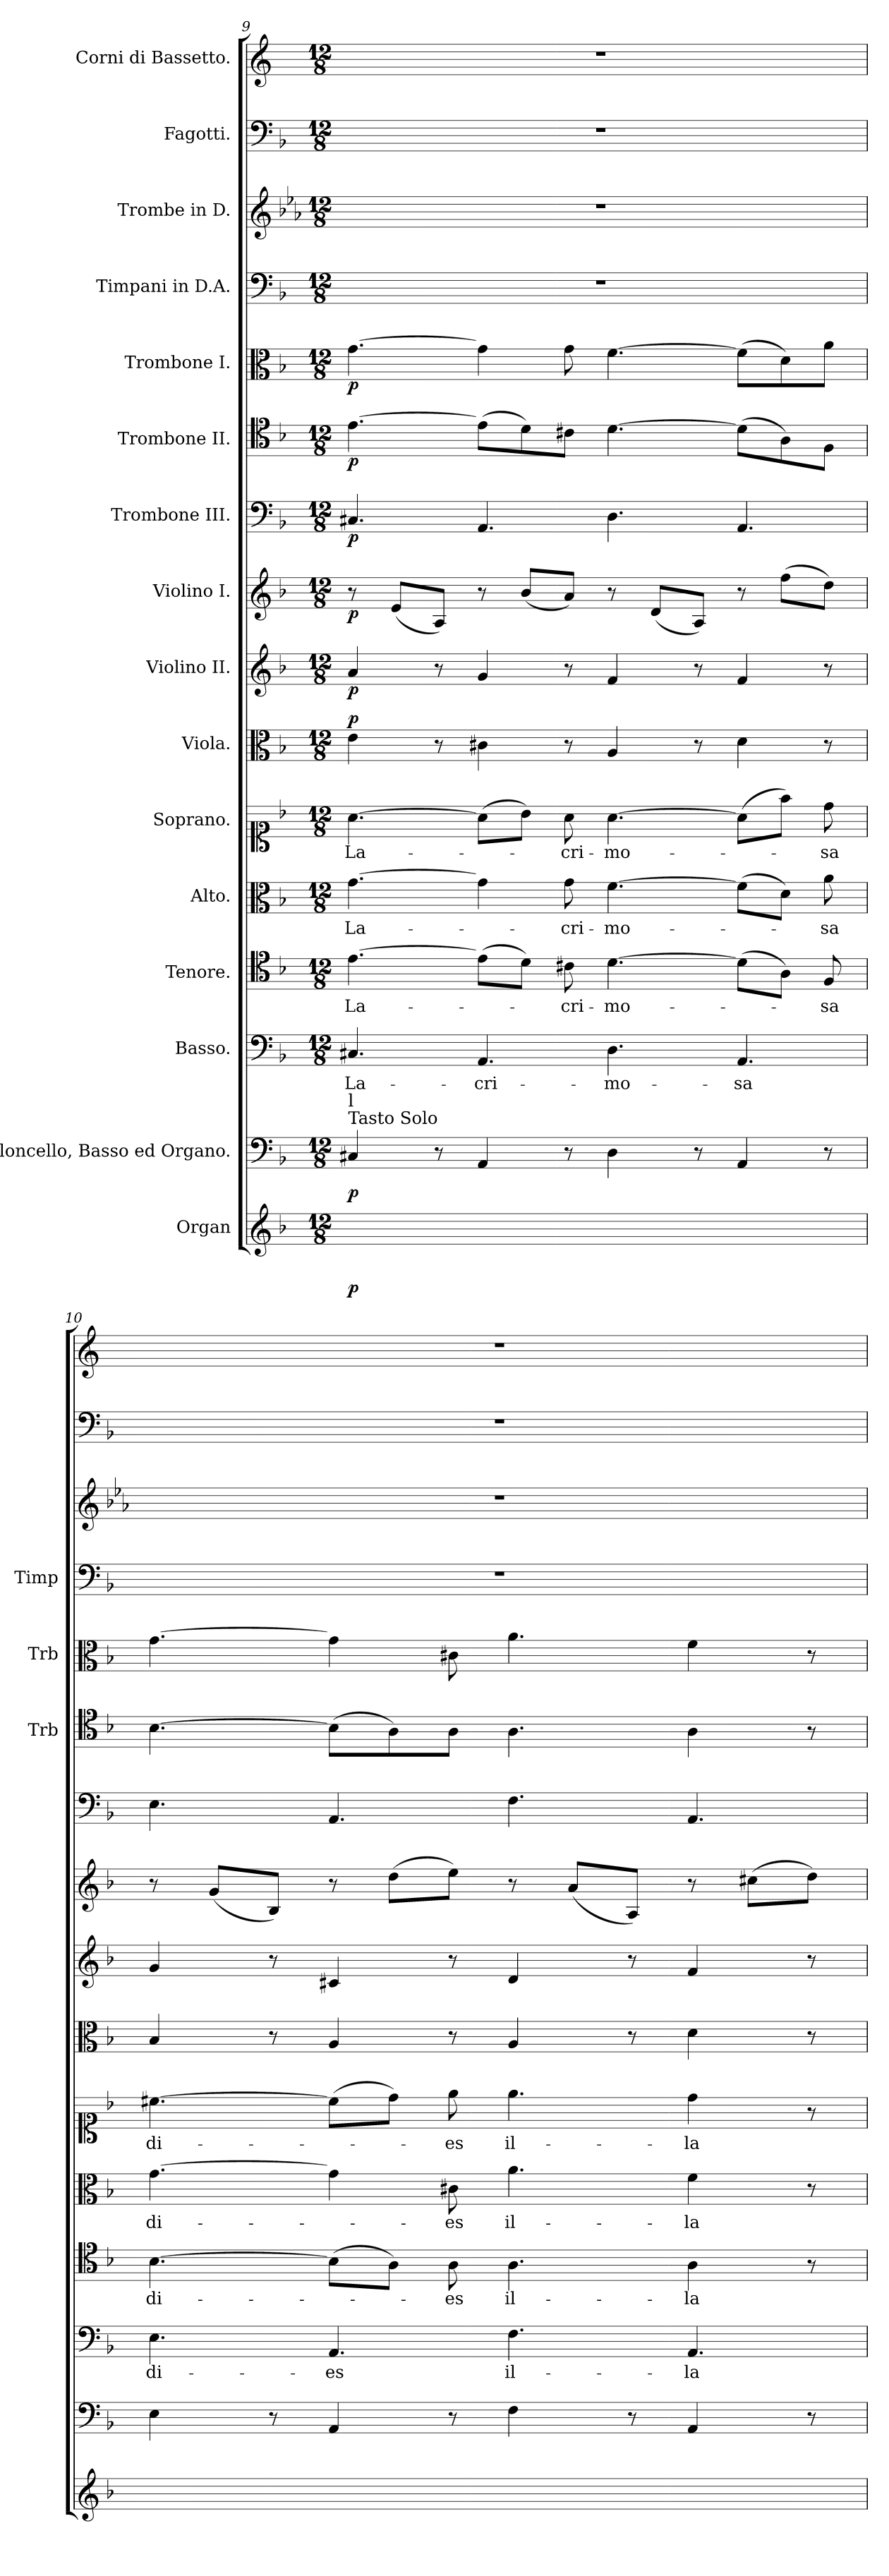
**kern	**dynam	**kern	**dynam	**kern	**text	**dynam	**kern	**text	**dynam	**kern	**text	**dynam	**kern	**text	**dynam	**kern	**text	**dynam	**kern	**dynam	**kern	**dynam	**kern	**dynam	**kern	**dynam	**kern	**dynam	**kern	**kern	**kern	**kern
*part16	*part16	*part15	*part15	*part14	*part14	*part14	*part13	*part13	*part13	*part12	*part12	*part12	*part11	*part11	*part11	*part10	*part10	*part10	*part9	*part9	*part8	*part8	*part7	*part7	*part6	*part6	*part5	*part5	*part4	*part3	*part2	*part1
*staff16	*staff16	*staff15	*staff15	*staff14	*staff14	*staff14	*staff13	*staff13	*staff13	*staff12	*staff12	*staff12	*staff11	*staff11	*staff11	*staff10	*staff10	*staff10	*staff9	*staff9	*staff8	*staff8	*staff7	*staff7	*staff6	*staff6	*staff5	*staff5	*staff4	*staff3	*staff2	*staff1
*I"Organ	*	*I"Violoncello, Basso ed Organo.	*	*I"Basso.	*	*	*I"Tenore.	*	*	*I"Alto.	*	*	*I"Soprano.	*	*	*I"Viola.	*	*	*I"Violino II.	*	*I"Violino I.	*	*I"Trombone III.	*	*I"Trombone II.	*	*I"Trombone I.	*	*I"Timpani in D.A.	*I"Trombe in D.	*I"Fagotti.	*I"Corni di Bassetto.
*	*	*	*	*	*	*	*	*	*	*	*	*	*	*	*	*	*	*	*	*	*	*	*	*	*I'Trb	*	*I'Trb	*	*I'Timp	*	*	*
*clefG2	*	*clefF4	*	*clefF4	*	*	*clefC4	*	*	*clefC3	*	*	*clefC1	*	*	*clefC3	*	*	*clefG2	*	*clefG2	*	*clefF4	*	*clefC4	*	*clefC3	*	*clefF4	*clefG2	*clefF4	*clefG2
*	*	*	*	*	*	*	*	*	*	*	*	*	*	*	*	*	*	*	*	*	*	*	*	*	*	*	*	*	*	*ITrd-1c-2	*	*ITrd4c7
*k[b-]	*	*k[b-]	*	*k[b-]	*	*	*k[b-]	*	*	*k[b-]	*	*	*k[b-]	*	*	*k[b-]	*	*	*k[b-]	*	*k[b-]	*	*k[b-]	*	*k[b-]	*	*k[b-]	*	*k[b-]	*k[b-]	*k[b-]	*k[b-]
*M12/8	*	*M12/8	*	*M12/8	*	*	*M12/8	*	*	*M12/8	*	*	*M12/8	*	*	*M12/8	*	*	*M12/8	*	*M12/8	*	*M12/8	*	*M12/8	*	*M12/8	*	*M12/8	*M12/8	*M12/8	*M12/8
=9	=9	=9	=9	=9	=9	=9	=9	=9	=9	=9	=9	=9	=9	=9	=9	=9	=9	=9	=9	=9	=9	=9	=9	=9	=9	=9	=9	=9	=9	=9	=9	=9
*	*	*^	*	*	*	*	*	*	*	*	*	*	*	*	*	*	*	*	*	*	*	*	*	*	*	*	*	*	*	*	*	*
!	!	!LO:TX:a:t=Tasto Solo	!	!	!	!	!	!	!	!	!	!	!	!	!	!	!	!	!	!	!	!	!	!	!	!	!	!	!	!	!	!	!
!	!	!LO:TX:a:t=l	!	!	!	!	!	!	!	!	!	!	!	!	!	!	!	!	!	!	!	!	!	!	!	!	!	!	!	!	!	!	!
!	!LO:DY:b	!	!	!LO:DY:b	!	!LO:LY:b	!LO:DY:a	!	!LO:LY:b	!LO:DY:a	!	!LO:LY:b	!LO:DY:a	!	!LO:LY:b	!LO:DY:a	!	!	!LO:DY:b	!	!LO:DY:b	!	!LO:DY:b	!	!LO:DY:b	!	!LO:DY:b	!	!LO:DY:b	!	!	!	!
4C#X/yy	p	4C#X/	4CC#X/yy	p	4.C#X/	La-	other-dynamics	[4.e\	La-	other-dynamics	[4.g\	La-	other-dynamics	[4.a\	La-	other-dynamics	4e\	.	p	4a/	p	8r	p	4.C#X/	p	[4.e\	p	[4.g\	p	1.r	1.r	1.r	1.r
.	.	.	.	.	.	.	.	.	.	.	.	.	.	.	.	.	.	.	.	.	.	(<8e/L	.	.	.	.	.	.	.	.	.	.	.
8ryy	.	8r	8ryy	.	.	.	.	.	.	.	.	.	.	.	.	.	8r	.	.	8r	.	8A/J)	.	.	.	.	.	.	.	.	.	.	.
!	!	!	!	!	!	!LO:LY:b	!	!	!	!	!	!	!	!	!	!	!	!	!	!	!	!	!	!	!	!	!	!	!	!	!	!	!
4AA/yy	.	4AA/	4AAA/yy	.	4.AA/	-cri-	.	(>8e\L]	.	.	4g\]	.	.	(>8a\L]	.	.	4c#X\	.	.	4g/	.	8r	.	4.AA/	.	(>8e\L]	.	4g\]	.	.	.	.	.
.	.	.	.	.	.	.	.	8d\J)	.	.	.	.	.	8b-\J)	.	.	.	.	.	.	.	(<8b-/L	.	.	.	8d\)	.	.	.	.	.	.	.
!	!	!	!	!	!	!	!	!	!LO:LY:b	!	!	!LO:LY:b	!	!	!LO:LY:b	!	!	!	!	!	!	!	!	!	!	!	!	!	!	!	!	!	!
8ryy	.	8r	8ryy	.	.	.	.	8c#X\	-cri-	.	8g\	-cri-	.	8a\	-cri-	.	8r	.	.	8r	.	8a/J)	.	.	.	8c#X\J	.	8g\	.	.	.	.	.
!	!	!	!	!	!	!LO:LY:b	!	!	!LO:LY:b	!	!	!LO:LY:b	!	!	!LO:LY:b	!	!	!	!	!	!	!	!	!	!	!	!	!	!	!	!	!	!
4D\yy	.	4D\	4DD\yy	.	4.D\	-mo-	.	[4.d\	-mo-	.	[4.f\	-mo-	.	[4.a\	-mo-	.	4A/	.	.	4f/	.	8r	.	4.D\	.	[4.d\	.	[4.f\	.	.	.	.	.
.	.	.	.	.	.	.	.	.	.	.	.	.	.	.	.	.	.	.	.	.	.	(<8d/L	.	.	.	.	.	.	.	.	.	.	.
8ryy	.	8r	8ryy	.	.	.	.	.	.	.	.	.	.	.	.	.	8r	.	.	8r	.	8A/J)	.	.	.	.	.	.	.	.	.	.	.
!	!	!	!	!	!	!LO:LY:b	!	!	!	!	!	!	!	!	!	!	!	!	!	!	!	!	!	!	!	!	!	!	!	!	!	!	!
4AA/yy	.	4AA/	4AAA/yy	.	4.AA/	-sa	.	(>8d\L]	.	.	(>8f\L]	.	.	(>8a\L]	.	.	4d\	.	.	4f/	.	8r	.	4.AA/	.	(>8d\L]	.	(>8f\L]	.	.	.	.	.
.	.	.	.	.	.	.	.	8A\J)	.	.	8d\J)	.	.	8ff\J)	.	.	.	.	.	.	.	(>8ff\L	.	.	.	8A\)	.	8d\)	.	.	.	.	.
!	!	!	!	!	!	!	!	!	!LO:LY:b	!	!	!LO:LY:b	!	!	!LO:LY:b	!	!	!	!	!	!	!	!	!	!	!	!	!	!	!	!	!	!
8ryy	.	8r	8ryy	.	.	.	.	8F/	-sa	.	8a\	-sa	.	8dd\	-sa	.	8r	.	.	8r	.	8dd\J)	.	.	.	8F\J	.	8a\J	.	.	.	.	.
=10	=10	=10	=10	=10	=10	=10	=10	=10	=10	=10	=10	=10	=10	=10	=10	=10	=10	=10	=10	=10	=10	=10	=10	=10	=10	=10	=10	=10	=10	=10	=10	=10	=10
!	!	!	!	!	!	!LO:LY:b	!	!	!LO:LY:b	!	!	!LO:LY:b	!	!	!LO:LY:b	!	!	!	!	!	!	!	!	!	!	!	!	!	!	!	!	!	!
4E\yy	.	4E\	4EE\yy	.	4.E\	di-	.	[4.B-\	di-	.	[4.g\	di-	.	[4.cc#X\	di-	.	4B-/	.	.	4g/	.	8r	.	4.E\	.	[4.B-\	.	[4.g\	.	1.r	1.r	1.r	1.r
.	.	.	.	.	.	.	.	.	.	.	.	.	.	.	.	.	.	.	.	.	.	(<8g/L	.	.	.	.	.	.	.	.	.	.	.
8ryy	.	8r	8ryy	.	.	.	.	.	.	.	.	.	.	.	.	.	8r	.	.	8r	.	8B-/J)	.	.	.	.	.	.	.	.	.	.	.
!	!	!	!	!	!	!LO:LY:b	!	!	!	!	!	!	!	!	!	!	!	!	!	!	!	!	!	!	!	!	!	!	!	!	!	!	!
4AA/yy	.	4AA/	4AAA/yy	.	4.AA/	-es	.	(>8B-\L]	.	.	4g\]	.	.	(>8cc#\L]	.	.	4A/	.	.	4c#X/	.	8r	.	4.AA/	.	(>8B-\L]	.	4g\]	.	.	.	.	.
.	.	.	.	.	.	.	.	8A\J)	.	.	.	.	.	8dd\J)	.	.	.	.	.	.	.	(>8dd\L	.	.	.	8A\)	.	.	.	.	.	.	.
!	!	!	!	!	!	!	!	!	!LO:LY:b	!	!	!LO:LY:b	!	!	!LO:LY:b	!	!	!	!	!	!	!	!	!	!	!	!	!	!	!	!	!	!
8ryy	.	8r	8ryy	.	.	.	.	8A\	-es	.	8c#X\	-es	.	8ee\	-es	.	8r	.	.	8r	.	8ee\J)	.	.	.	8A\J	.	8c#X\	.	.	.	.	.
!	!	!	!	!	!	!LO:LY:b	!	!	!LO:LY:b	!	!	!LO:LY:b	!	!	!LO:LY:b	!	!	!	!	!	!	!	!	!	!	!	!	!	!	!	!	!	!
4F\yy	.	4F\	4FF\yy	.	4.F\	il-	.	4.A\	il-	.	4.a\	il-	.	4.ee\	il-	.	4A/	.	.	4d/	.	8r	.	4.F\	.	4.A\	.	4.a\	.	.	.	.	.
.	.	.	.	.	.	.	.	.	.	.	.	.	.	.	.	.	.	.	.	.	.	(<8a/L	.	.	.	.	.	.	.	.	.	.	.
8ryy	.	8r	8ryy	.	.	.	.	.	.	.	.	.	.	.	.	.	8r	.	.	8r	.	8A/J)	.	.	.	.	.	.	.	.	.	.	.
!	!	!	!	!	!	!LO:LY:b	!	!	!LO:LY:b	!	!	!LO:LY:b	!	!	!LO:LY:b	!	!	!LO:LY:b	!	!	!	!	!	!	!	!	!	!	!	!	!	!	!
4AA/yy	.	4AA/	4AAA/yy	.	4.AA/	-la	.	4A\	-la	.	4f\	-la	.	4dd\	-la	.	4d\	.	.	4f/	.	8r	.	4.AA/	.	4A\	.	4f\	.	.	.	.	.
.	.	.	.	.	.	.	.	.	.	.	.	.	.	.	.	.	.	.	.	.	.	(>8cc#X\L	.	.	.	.	.	.	.	.	.	.	.
8ryy	.	8r	8ryy	.	.	.	.	8r	.	.	8r	.	.	8r	.	.	8r	.	.	8r	.	8dd\J)	.	.	.	8r	.	8r	.	.	.	.	.
*	*	*v	*v	*	*	*	*	*	*	*	*	*	*	*	*	*	*	*	*	*	*	*	*	*	*	*	*	*	*	*	*	*	*
=	=	=	=	=	=	=	=	=	=	=	=	=	=	=	=	=	=	=	=	=	=	=	=	=	=	=	=	=	=	=	=	=
*-	*-	*-	*-	*-	*-	*-	*-	*-	*-	*-	*-	*-	*-	*-	*-	*-	*-	*-	*-	*-	*-	*-	*-	*-	*-	*-	*-	*-	*-	*-	*-	*-
